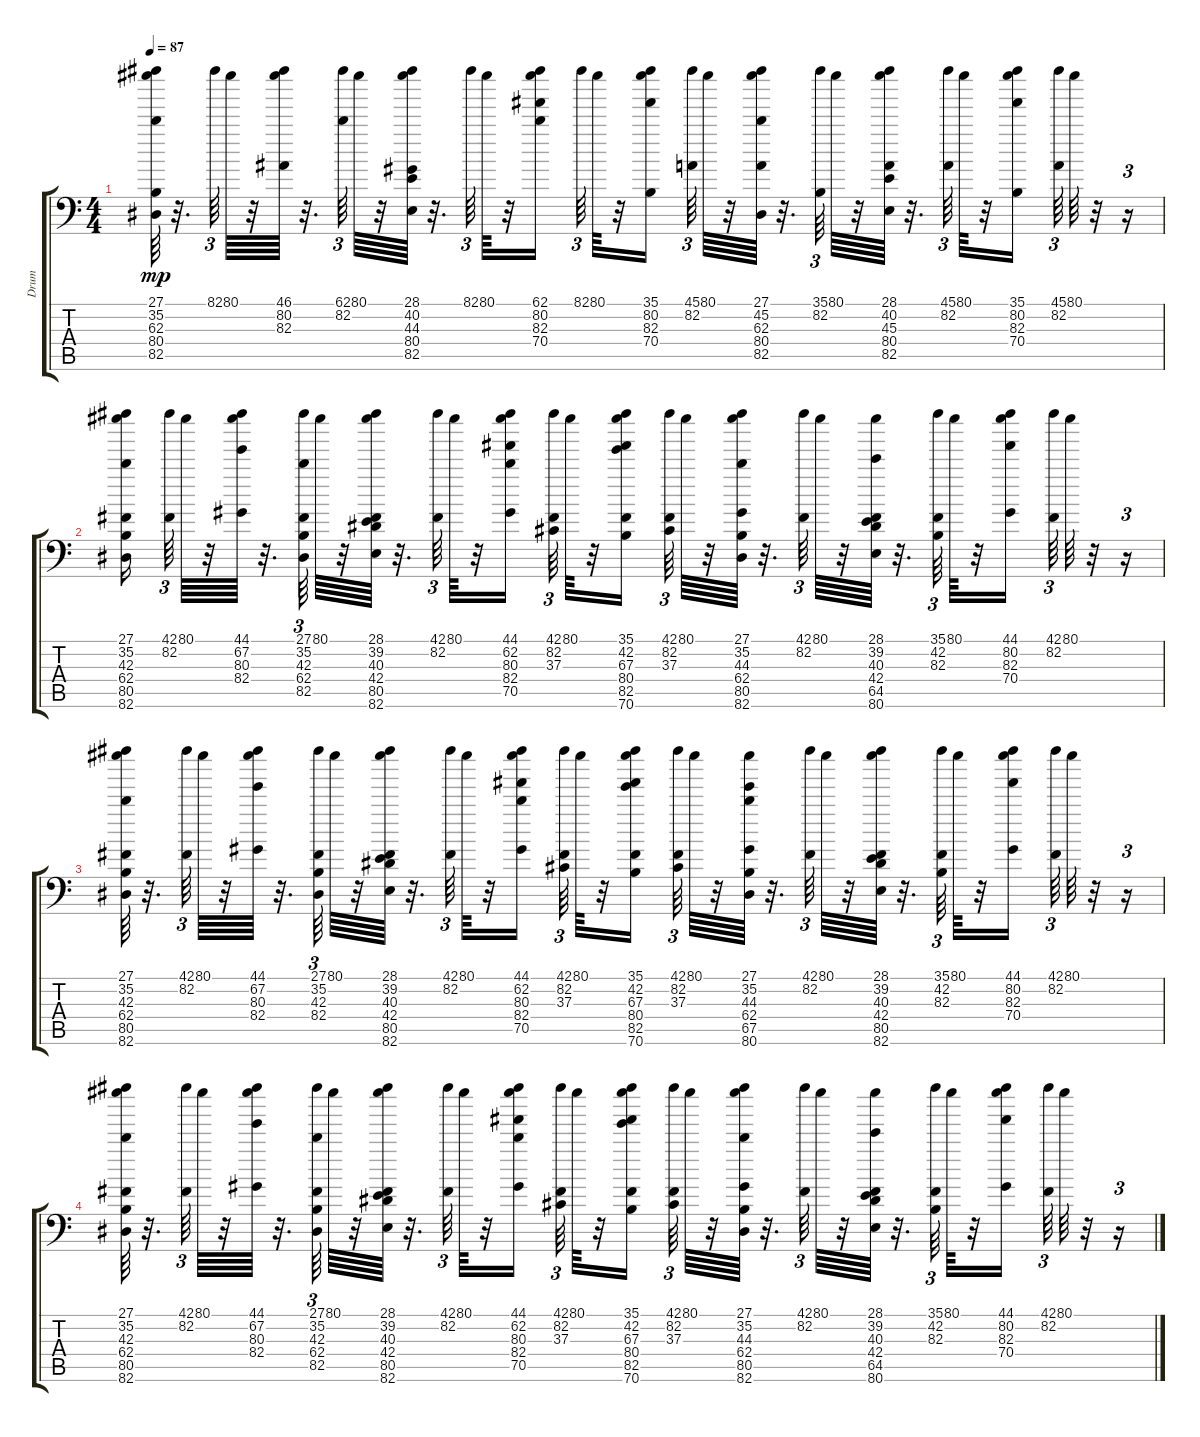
\track ("Drum" "Drum") {instrument acousticgrandpiano}
\staff {score tabs}
\tuning (C-1 C-1 C-1 C-1 C-1 C-1) {hide}
\ts (4 4)
\tempo 87
\clef f4
\ks c
(27.1 35.2 62.3 80.4 82.5).64{dy mp} r.32{d} 82.1.64{tu (3 2)} 80.1.64 r.32 (46.1 80.2 82.3).64 r.32{d} (62.1 82.2).64{tu (3 2)} 80.1.64 r.32 (28.1 40.2 44.3 80.4 82.5).64 r.32{d} 82.1.64{tu (3 2)} 80.1.64 r.32 (62.1 80.2 82.3 70.4).16 82.1.64{tu (3 2)} 80.1.64 r.32 (35.1 80.2 82.3 70.4).16 (45.1 82.2).64{tu (3 2)} 80.1.64 r.32 (27.1 45.2 62.3 80.4 82.5).64 r.32{d} (35.1 82.2).64{tu (3 2)} 80.1.64 r.32 (28.1 40.2 45.3 80.4 82.5).64 r.32{d} (45.1 82.2).64{tu (3 2)} 80.1.64 r.32 (35.1 80.2 82.3 70.4).16 (45.1 82.2).64{tu (3 2)} 80.1.64 r.32 r.16{tu (3 2)} |
(27.1 35.2 42.3 62.4 80.5 82.6).16 (42.1 82.2).64{tu (3 2)} 80.1.64 r.32 (44.1 67.2 80.3 82.4).64 r.32{d} (27.1 35.2 42.3 62.4 82.5).64{tu (3 2)} 80.1.64 r.32 (28.1 39.2 40.3 42.4 80.5 82.6).64 r.32{d} (42.1 82.2).64{tu (3 2)} 80.1.64 r.32 (44.1 62.2 80.3 82.4 70.5).16 (42.1 82.2 37.3).64{tu (3 2)} 80.1.64 r.32 (35.1 42.2 67.3 80.4 82.5 70.6).16 (42.1 82.2 37.3).64{tu (3 2)} 80.1.64 r.32 (27.1 35.2 44.3 62.4 80.5 82.6).64 r.32{d} (42.1 82.2).64{tu (3 2)} 80.1.64 r.32 (28.1 39.2 40.3 42.4 64.5 80.6).64 r.32{d} (35.1 42.2 82.3).64{tu (3 2)} 80.1.64 r.32 (44.1 80.2 82.3 70.4).16 (42.1 82.2).64{tu (3 2)} 80.1.64 r.32 r.16{tu (3 2)} |
(27.1 35.2 42.3 62.4 80.5 82.6).64 r.32{d} (42.1 82.2).64{tu (3 2)} 80.1.64 r.32 (44.1 67.2 80.3 82.4).64 r.32{d} (27.1 35.2 42.3 82.4).64{tu (3 2)} 80.1.64 r.32 (28.1 39.2 40.3 42.4 80.5 82.6).64 r.32{d} (42.1 82.2).64{tu (3 2)} 80.1.64 r.32 (44.1 62.2 80.3 82.4 70.5).16 (42.1 82.2 37.3).64{tu (3 2)} 80.1.64 r.32 (35.1 42.2 67.3 80.4 82.5 70.6).16 (42.1 82.2 37.3).64{tu (3 2)} 80.1.64 r.32 (27.1 35.2 44.3 62.4 67.5 80.6).64 r.32{d} (42.1 82.2).64{tu (3 2)} 80.1.64 r.32 (28.1 39.2 40.3 42.4 80.5 82.6).64 r.32{d} (35.1 42.2 82.3).64{tu (3 2)} 80.1.64 r.32 (44.1 80.2 82.3 70.4).16 (42.1 82.2).64{tu (3 2)} 80.1.64 r.32 r.16{tu (3 2)} |
(27.1 35.2 42.3 62.4 80.5 82.6).64 r.32{d} (42.1 82.2).64{tu (3 2)} 80.1.64 r.32 (44.1 67.2 80.3 82.4).64 r.32{d} (27.1 35.2 42.3 62.4 82.5).64{tu (3 2)} 80.1.64 r.32 (28.1 39.2 40.3 42.4 80.5 82.6).64 r.32{d} (42.1 82.2).64{tu (3 2)} 80.1.64 r.32 (44.1 62.2 80.3 82.4 70.5).16 (42.1 82.2 37.3).64{tu (3 2)} 80.1.64 r.32 (35.1 42.2 67.3 80.4 82.5 70.6).16 (42.1 82.2 37.3).64{tu (3 2)} 80.1.64 r.32 (27.1 35.2 44.3 62.4 80.5 82.6).64 r.32{d} (42.1 82.2).64{tu (3 2)} 80.1.64 r.32 (28.1 39.2 40.3 42.4 64.5 80.6).64 r.32{d} (35.1 42.2 82.3).64{tu (3 2)} 80.1.64 r.32 (44.1 80.2 82.3 70.4).16 (42.1 82.2).64{tu (3 2)} 80.1.64 r.32 r.16{tu (3 2)}
